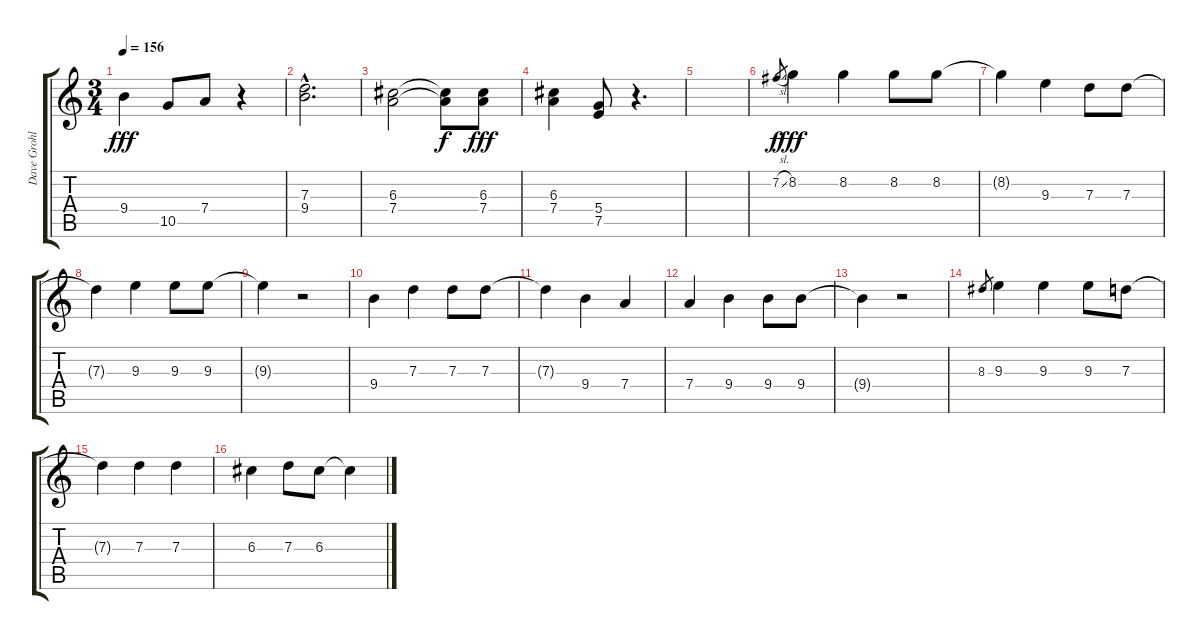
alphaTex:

\track ("Dave Grohl" "Dave Grohl") {instrument electricguitarjazz}
\staff {score tabs}
\tuning (E4 B3 G3 D3 A2 E2) {hide}
\ts (3 4)
\tempo 156
\clef g2
\ks c
9.4{t}.4{dy fff} 10.5.8 7.4.8 r.4 |
(7.3{hac} 9.4{hac}).2{d} |
(6.3 7.4).2 (6.3{t} 7.4{t}).8{dy f} (6.3 7.4).8{dy fff} |
(6.3 7.4).4 (5.4 7.5).8 r.4{d} |
|
7.2{sl}.8{gr dy f} 8.2.4{dy fff} 8.2.4 8.2.8 8.2.8 |
8.2{t}.4 9.3.4 7.3.8 7.3.8 |
7.3{t}.4 9.3.4 9.3.8 9.3.8 |
9.3{t}.4 r.2 |
9.4.4 7.3.4 7.3.8 7.3.8 |
7.3{t}.4 9.4.4 7.4.4 |
7.4.4 9.4.4 9.4.8 9.4.8 |
9.4{t}.4 r.2 |
8.3.8{gr} 9.3.4 9.3.4 9.3.8 7.3.8 |
7.3{t}.4 7.3.4 7.3.4 |
6.3.4 7.3.8 6.3.8 6.3{t}.4
